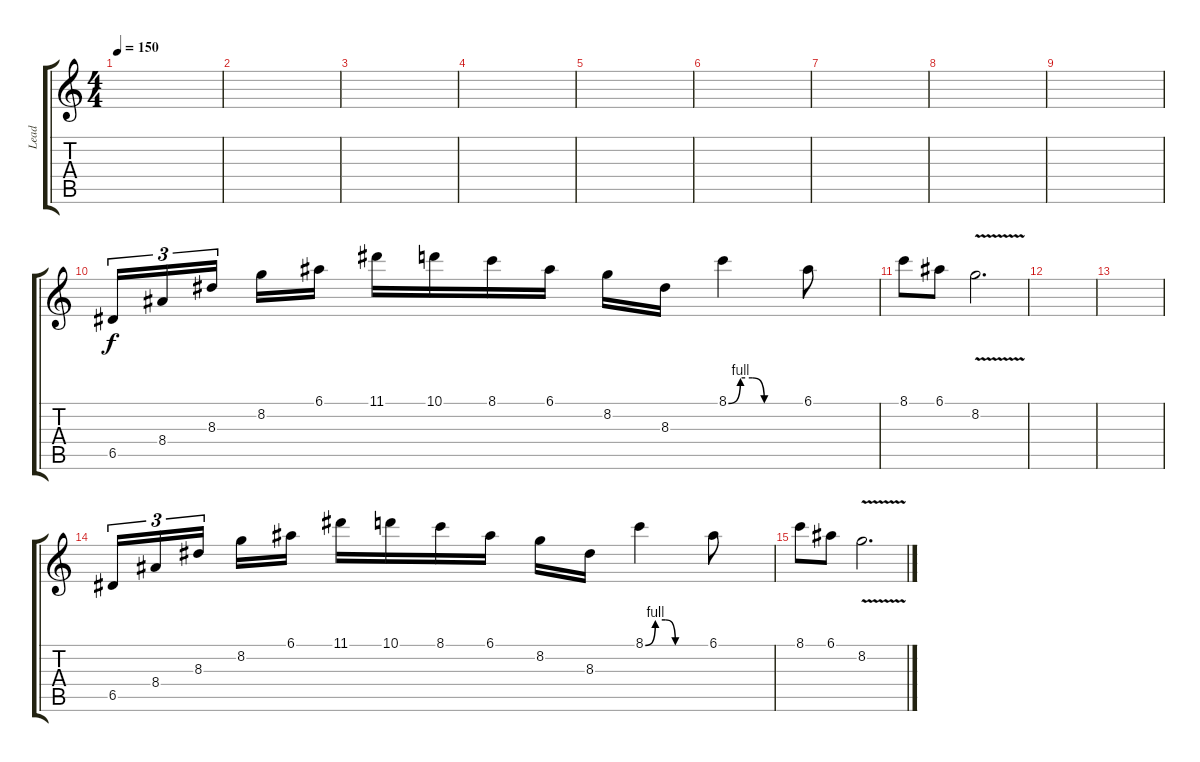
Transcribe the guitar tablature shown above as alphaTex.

\track ("Lead" "Lead") {instrument distortionguitar}
\staff {score tabs}
\tuning (E4 B3 G3 D3 A2 E2) {hide}
\ts (4 4)
\tempo 150
\clef g2
\ks c
|
|
|
|
|
|
|
|
|
6.5.16{tu (3 2)} 8.4.16{tu (3 2)} 8.3.16{tu (3 2) beam splitsecondary} 8.2.16 6.1.16 11.1.16 10.1.16 8.1.16 6.1.16 8.2.16 8.3.16 8.1{be (custom 0 0 10 4 20 4 30 0 60 0)}.4 6.1.8 |
8.1.8 6.1.8 8.2{v}.2{d} |
|
|
6.5.16{tu (3 2)} 8.4.16{tu (3 2)} 8.3.16{tu (3 2) beam splitsecondary} 8.2.16 6.1.16 11.1.16 10.1.16 8.1.16 6.1.16 8.2.16 8.3.16 8.1{be (custom 0 0 10 4 20 4 30 0 60 0)}.4 6.1.8 |
8.1.8 6.1.8 8.2{v}.2{d}
